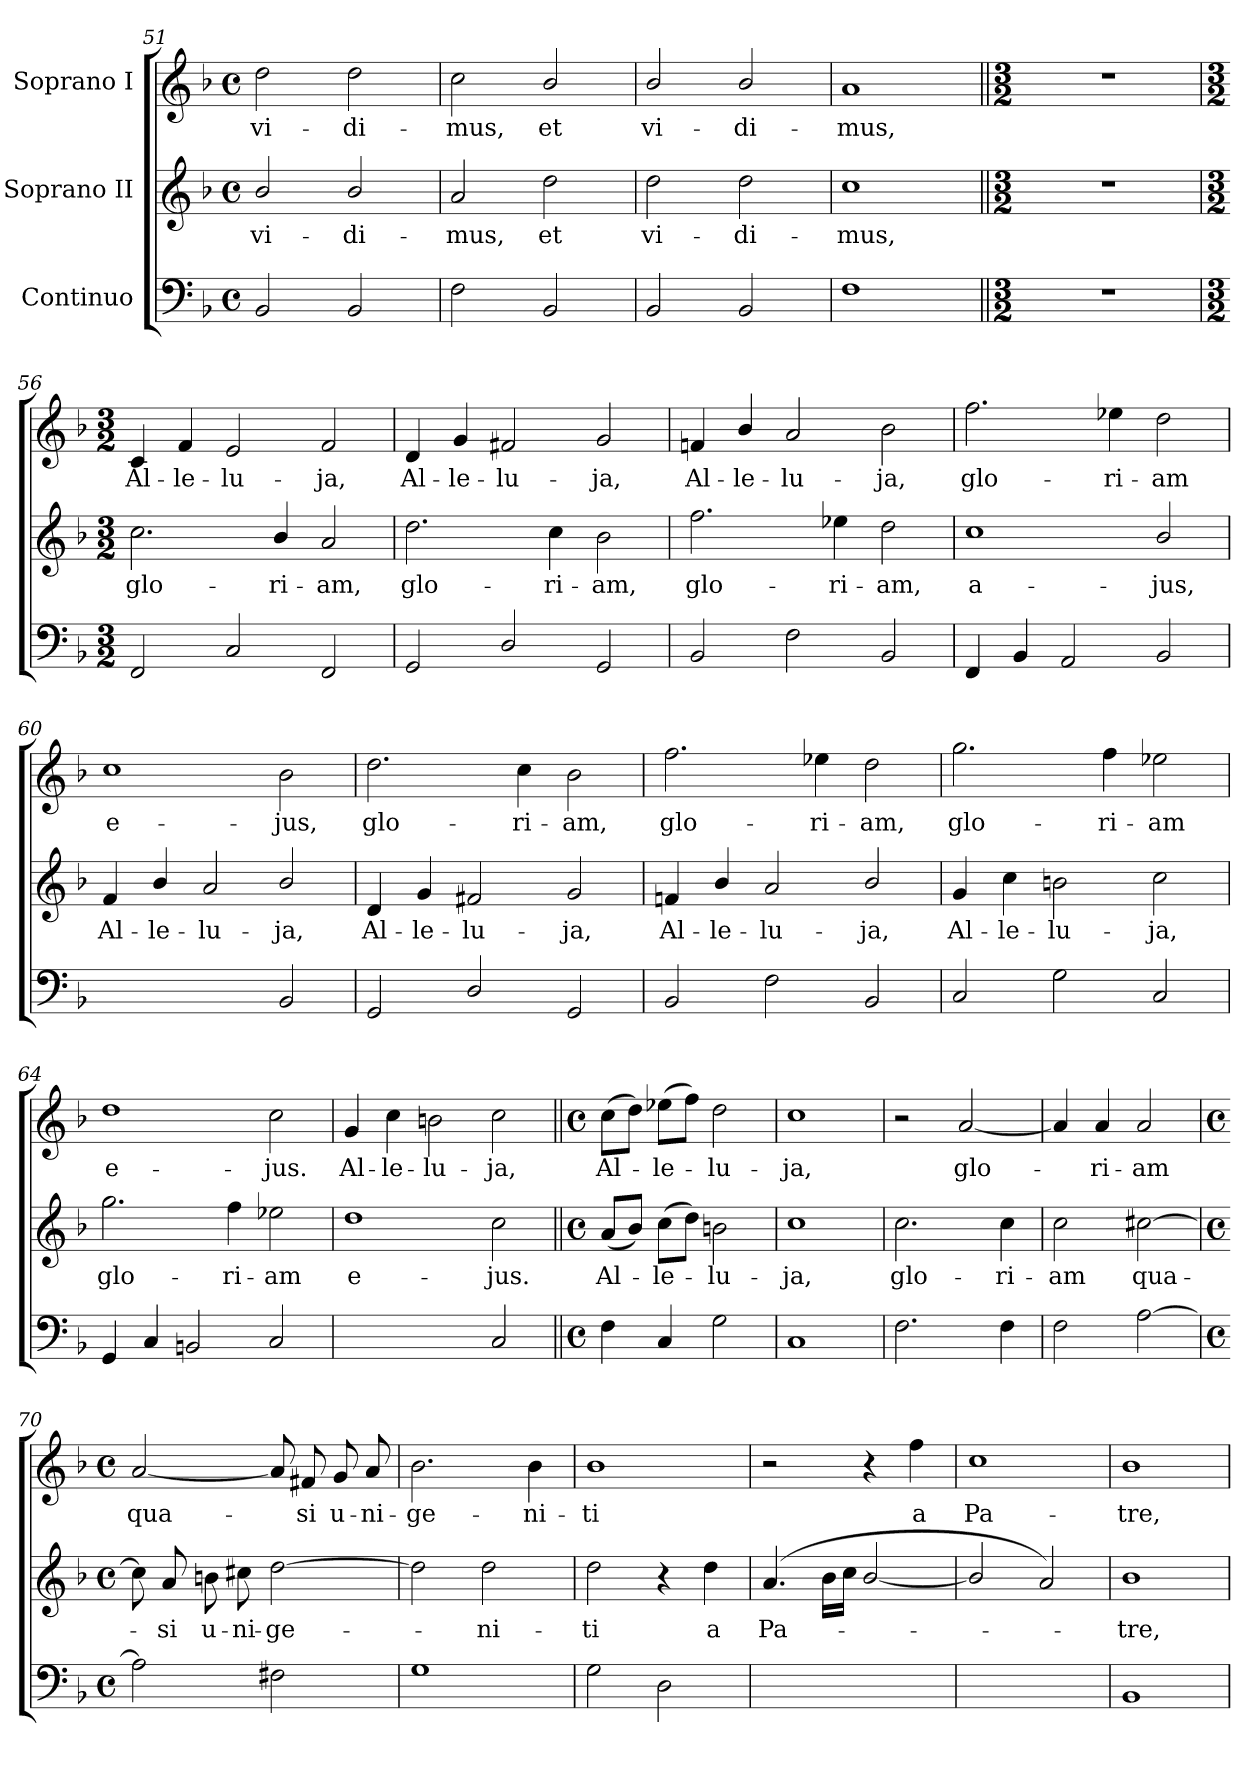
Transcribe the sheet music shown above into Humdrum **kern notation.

**kern	**text	**kern	**text	**kern	**text
*part3	*part3	*part2	*part2	*part1	*part1
*staff3	*staff3	*staff2	*staff2	*staff1	*staff1
*I"Continuo	*	*I"Soprano II	*	*I"Soprano I	*
*clefF4	*	*clefG2	*	*clefG2	*
*k[b-]	*	*k[b-]	*	*k[b-]	*
*F:	*	*F:	*	*F:	*
*M4/4	*	*M4/4	*	*M4/4	*
*met(c)	*	*met(c)	*	*met(c)	*
=51	=51	=51	=51	=51	=51
!	!	!	!LO:LY:b	!	!LO:LY:b
2BB-	.	2b-/	vi-	2dd	vi-
!	!	!	!LO:LY:b	!	!LO:LY:b
2BB-	.	2b-/	-di-	2dd	-di-
=52	=52	=52	=52	=52	=52
!	!	!	!LO:LY:b	!	!LO:LY:b
2F	.	2a	-mus,	2cc	-mus,
!	!	!	!LO:LY:b	!	!LO:LY:b
2BB-	.	2dd	et	2b-/	et
=53	=53	=53	=53	=53	=53
!	!	!	!LO:LY:b	!	!LO:LY:b
2BB-	.	2dd	vi-	2b-/	vi-
!	!	!	!LO:LY:b	!	!LO:LY:b
2BB-	.	2dd	-di-	2b-/	-di-
=54	=54	=54	=54	=54	=54
!	!	!	!LO:LY:b	!	!LO:LY:b
1F	.	1cc	-mus,	1a	-mus,
=55||	=55||	=55||	=55||	=55||	=55||
*M3/2	*	*M3/2	*	*M3/2	*
1.r	.	1.r	.	1.r	.
!!LO:LB:g=z
=56	=56	=56	=56	=56	=56
*M3/2	*	*M3/2	*	*M3/2	*
!	!	!	!LO:LY:b	!	!LO:LY:b
2FF	.	2.cc	glo-	4c	Al-
!	!	!	!	!	!LO:LY:b
.	.	.	.	4f	-le-
!	!	!	!	!	!LO:LY:b
2C	.	.	.	2e	-lu-
!	!	!	!LO:LY:b	!	!
.	.	4b-/	-ri-	.	.
!	!	!	!LO:LY:b	!	!LO:LY:b
2FF	.	2a	-am,	2f	-ja,
=57	=57	=57	=57	=57	=57
!	!	!	!LO:LY:b	!	!LO:LY:b
2GG	.	2.dd	glo-	4d	Al-
!	!	!	!	!	!LO:LY:b
.	.	.	.	4g	-le-
!	!	!	!	!	!LO:LY:b
2D/	.	.	.	2f#X	-lu-
!	!	!	!LO:LY:b	!	!
.	.	4cc	-ri-	.	.
!	!	!	!LO:LY:b	!	!LO:LY:b
2GG	.	2b-	-am,	2g	-ja,
=58	=58	=58	=58	=58	=58
!	!	!	!LO:LY:b	!	!LO:LY:b
2BB-	.	2.ff	glo-	4fn	Al-
!	!	!	!	!	!LO:LY:b
.	.	.	.	4b-/	-le-
!	!	!	!	!	!LO:LY:b
2F	.	.	.	2a	-lu-
!	!	!	!LO:LY:b	!	!
.	.	4ee-X	-ri-	.	.
!	!	!	!LO:LY:b	!	!LO:LY:b
2BB-	.	2dd	-am,	2b-	-ja,
=59	=59	=59	=59	=59	=59
!	!	!	!LO:LY:b	!	!LO:LY:b
4FF	.	1cc	a-	2.ff	glo-
4BB-	.	.	.	.	.
2AA	.	.	.	.	.
!	!	!	!	!	!LO:LY:b
.	.	.	.	4ee-X	-ri-
!	!	!	!LO:LY:b	!	!LO:LY:b
2BB-	.	2b-/	-jus,	2dd	-am
=60	=60	=60	=60	=60	=60
!	!LO:LY:b	!	!LO:LY:b	!	!LO:LY:b
[2Fyy	4	4f	Al-	1cc	e-
!	!	!	!LO:LY:b	!	!
.	.	4b-/	-le-	.	.
!	!LO:LY:b	!	!LO:LY:b	!	!
2Fyy]	3	2a	-lu-	.	.
!	!	!	!LO:LY:b	!	!LO:LY:b
2BB-	.	2b-/	-ja,	2b-	-jus,
=61	=61	=61	=61	=61	=61
!	!	!	!LO:LY:b	!	!LO:LY:b
2GG	.	4d	Al-	2.dd	glo-
!	!	!	!LO:LY:b	!	!
.	.	4g	-le-	.	.
!	!	!	!LO:LY:b	!	!
2D/	.	2f#X	-lu-	.	.
!	!	!	!	!	!LO:LY:b
.	.	.	.	4cc	-ri-
!	!	!	!LO:LY:b	!	!LO:LY:b
2GG	.	2g	-ja,	2b-	-am,
=62	=62	=62	=62	=62	=62
!	!	!	!LO:LY:b	!	!LO:LY:b
2BB-	.	4fn	Al-	2.ff	glo-
!	!	!	!LO:LY:b	!	!
.	.	4b-/	-le-	.	.
!	!	!	!LO:LY:b	!	!
2F	.	2a	-lu-	.	.
!	!	!	!	!	!LO:LY:b
.	.	.	.	4ee-X	-ri-
!	!	!	!LO:LY:b	!	!LO:LY:b
2BB-	.	2b-/	-ja,	2dd	-am,
!!LO:LB:g=z
=63	=63	=63	=63	=63	=63
!	!	!	!LO:LY:b	!	!LO:LY:b
2C	.	4g	Al-	2.gg	glo-
!	!	!	!LO:LY:b	!	!
.	.	4cc	-le-	.	.
!	!	!	!LO:LY:b	!	!
2G	.	2bn	-lu-	.	.
!	!	!	!	!	!LO:LY:b
.	.	.	.	4ff	-ri-
!	!	!	!LO:LY:b	!	!LO:LY:b
2C	.	2cc	-ja,	2ee-X	-am
=64	=64	=64	=64	=64	=64
!	!	!	!LO:LY:b	!	!LO:LY:b
4GG	.	2.gg	glo-	1dd	e-
4C	.	.	.	.	.
2BBn	.	.	.	.	.
!	!	!	!LO:LY:b	!	!
.	.	4ff	-ri-	.	.
!	!	!	!LO:LY:b	!	!LO:LY:b
2C	.	2ee-X	-am	2cc	-jus.
=65	=65	=65	=65	=65	=65
!	!LO:LY:b	!	!LO:LY:b	!	!LO:LY:b
[2Gyy	4	1dd	e-	4g	Al-
!	!	!	!	!	!LO:LY:b
.	.	.	.	4cc	-le-
!	!	!	!	!	!LO:LY:b
2Gyy]	.	.	.	2bn	-lu-
!	!	!	!LO:LY:b	!	!LO:LY:b
2C	.	2cc	-jus.	2cc	-ja,
=66||	=66||	=66||	=66||	=66||	=66||
*M4/4	*	*M4/4	*	*M4/4	*
*met(c)	*	*met(c)	*	*met(c)	*
!	!	!	!LO:LY:b	!	!LO:LY:b
4F	.	(<8aL	Al-	(>8ccL	Al-
.	.	8b-J)	.	8ddJ)	.
!	!	!	!LO:LY:b	!	!LO:LY:b
4C	.	(>8ccL	le-	(>8ee-XL	le-
.	.	8ddJ)	.	8ffJ)	.
!	!	!	!LO:LY:b	!	!LO:LY:b
2G	.	2bn	lu-	2dd	lu-
=67	=67	=67	=67	=67	=67
!	!	!	!LO:LY:b	!	!LO:LY:b
1C	.	1cc	-ja,	1cc	-ja,
=68	=68	=68	=68	=68	=68
!	!	!	!LO:LY:b	!	!
2.F	.	2.cc	glo-	2r	.
!	!	!	!	!	!LO:LY:b
.	.	.	.	[2a	glo-
!	!	!	!LO:LY:b	!	!
4F	.	4cc	-ri-	.	.
=69	=69	=69	=69	=69	=69
!	!	!	!LO:LY:b	!	!
2F	.	2cc	-am	4a]	.
!	!	!	!	!	!LO:LY:b
.	.	.	.	4a	ri-
!	!	!	!LO:LY:b	!	!LO:LY:b
[2A	.	[2cc#X	qua-	2a	-am
!!LO:LB:g=z
=70	=70	=70	=70	=70	=70
*M4/4	*	*M4/4	*	*M4/4	*
*met(c)	*	*met(c)	*	*met(c)	*
!	!	!	!	!	!LO:LY:b
2A]	.	8cc#]	.	[2a	qua-
!	!	!	!LO:LY:b	!	!
.	.	8a	si	.	.
!	!	!	!LO:LY:b	!	!
.	.	8bn	u-	.	.
!	!	!	!LO:LY:b	!	!
.	.	8cc#	-ni-	.	.
!	!	!	!LO:LY:b	!	!
2F#X	.	[2dd	-ge-	8a]	.
!	!	!	!	!	!LO:LY:b
.	.	.	.	8f#X	si
!	!	!	!	!	!LO:LY:b
.	.	.	.	8g	u-
!	!	!	!	!	!LO:LY:b
.	.	.	.	8a	-ni-
=71	=71	=71	=71	=71	=71
!	!	!	!	!	!LO:LY:b
1G	.	2dd]	.	2.b-	-ge-
!	!	!	!LO:LY:b	!	!
.	.	2dd	ni-	.	.
!	!	!	!	!	!LO:LY:b
.	.	.	.	4b-	-ni-
=72	=72	=72	=72	=72	=72
!	!	!	!LO:LY:b	!	!LO:LY:b
2G	.	2dd	-ti	1b-	-ti
2D	.	4r	.	.	.
!	!	!	!LO:LY:b	!	!
.	.	4dd	a	.	.
=73	=73	=73	=73	=73	=73
!	!LO:LY:b	!	!LO:LY:b	!	!
(>[2Fyy	3	(<4.a	Pa-	2r	.
.	.	16b-LL	.	.	.
.	.	16ccJJ	.	.	.
!	!LO:LY:b	!	!	!	!
2Fyy_	4	[2b-/	.	4r	.
!	!	!	!	!	!LO:LY:b
.	.	.	.	4ff	a
=74	=74	=74	=74	=74	=74
!	!	!	!	!	!LO:LY:b
2Fyy_)	.	2b-/]	.	1cc	Pa-
!	!LO:LY:b	!	!	!	!
2Fyy]	3	2a)	.	.	.
=75	=75	=75	=75	=75	=75
!	!	!	!LO:LY:b	!	!LO:LY:b
1BB-	.	1b-	tre,	1b-	-tre,
=	=	=	=	=	=
*-	*-	*-	*-	*-	*-
